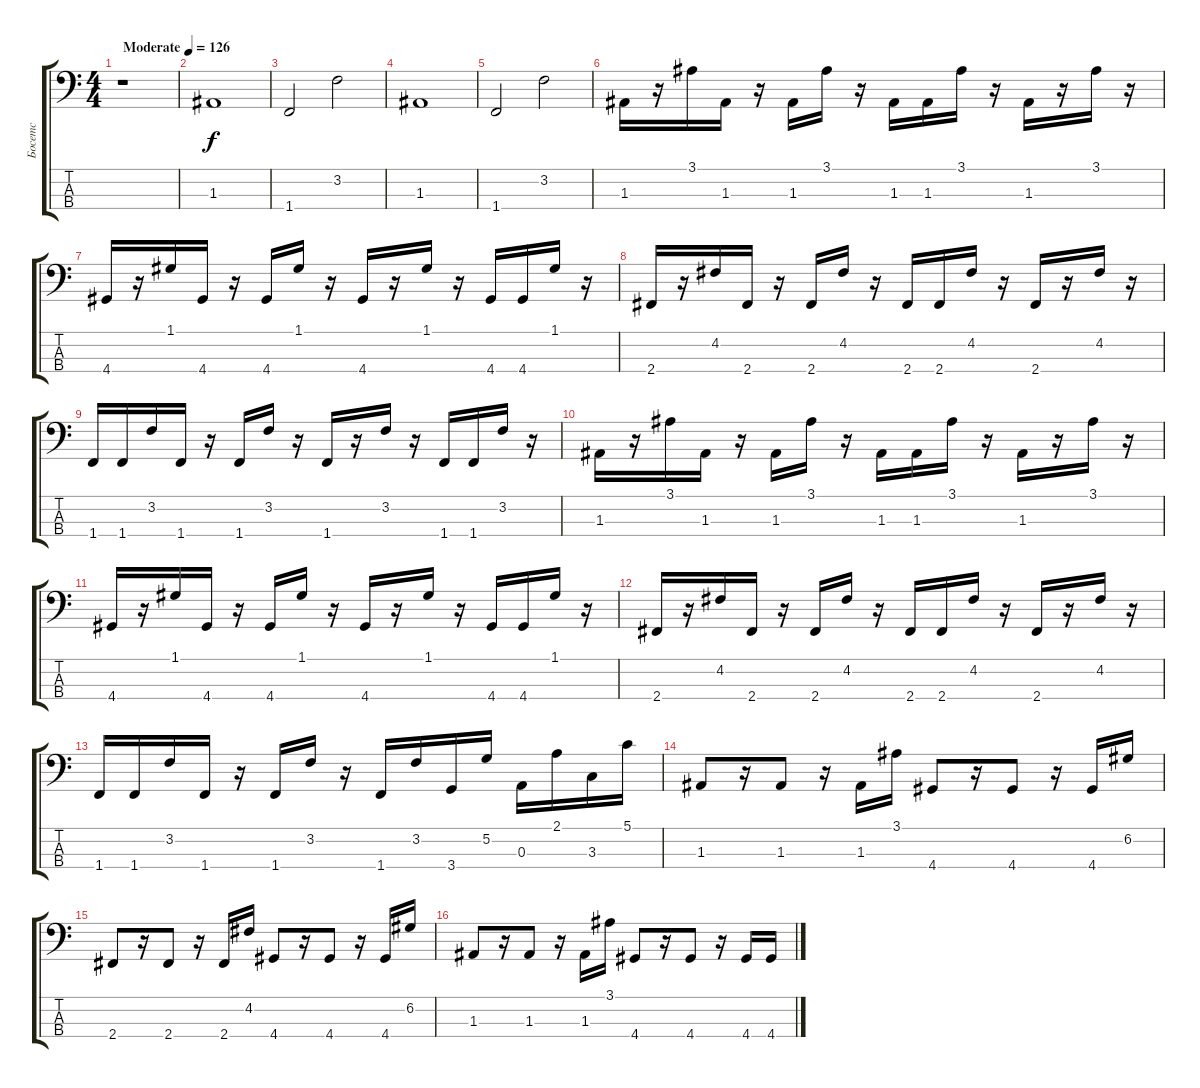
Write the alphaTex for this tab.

\track ("Босетс" "Босетс") {instrument electricbassfinger}
\staff {score tabs}
\tuning (G2 D2 A1 E1) {hide}
\ts (4 4)
\tempo (126 "Moderate")
\clef f4
\ks c
r.1{dy f instrument electricbassfinger} |
1.3.1 |
1.4.2 3.2.2 |
1.3.1 |
1.4.2 3.2.2 |
1.3.16 r.16 3.1.16 1.3.16 r.16 1.3.16 3.1.16 r.16 1.3.16 1.3.16 3.1.16 r.16 1.3.16 r.16 3.1.16 r.16 |
4.4.16 r.16 1.1.16 4.4.16 r.16 4.4.16 1.1.16 r.16 4.4.16 r.16 1.1.16 r.16 4.4.16 4.4.16 1.1.16 r.16 |
2.4.16 r.16 4.2.16 2.4.16 r.16 2.4.16 4.2.16 r.16 2.4.16 2.4.16 4.2.16 r.16 2.4.16 r.16 4.2.16 r.16 |
1.4.16 1.4.16 3.2.16 1.4.16 r.16 1.4.16 3.2.16 r.16 1.4.16 r.16 3.2.16 r.16 1.4.16 1.4.16 3.2.16 r.16 |
1.3.16 r.16 3.1.16 1.3.16 r.16 1.3.16 3.1.16 r.16 1.3.16 1.3.16 3.1.16 r.16 1.3.16 r.16 3.1.16 r.16 |
4.4.16 r.16 1.1.16 4.4.16 r.16 4.4.16 1.1.16 r.16 4.4.16 r.16 1.1.16 r.16 4.4.16 4.4.16 1.1.16 r.16 |
2.4.16 r.16 4.2.16 2.4.16 r.16 2.4.16 4.2.16 r.16 2.4.16 2.4.16 4.2.16 r.16 2.4.16 r.16 4.2.16 r.16 |
1.4.16 1.4.16 3.2.16 1.4.16 r.16 1.4.16 3.2.16 r.16 1.4.16 3.2.16 3.4.16 5.2.16 0.3.16 2.1.16 3.3.16 5.1.16 |
1.3.8 r.16 1.3.8 r.16 1.3.16 3.1.16 4.4.8 r.16 4.4.8 r.16 4.4.16 6.2.16 |
2.4.8 r.16 2.4.8 r.16 2.4.16 4.2.16 4.4.8 r.16 4.4.8 r.16 4.4.16 6.2.16 |
1.3.8 r.16 1.3.8 r.16 1.3.16 3.1.16 4.4.8 r.16 4.4.8 r.16 4.4.16 4.4.16
